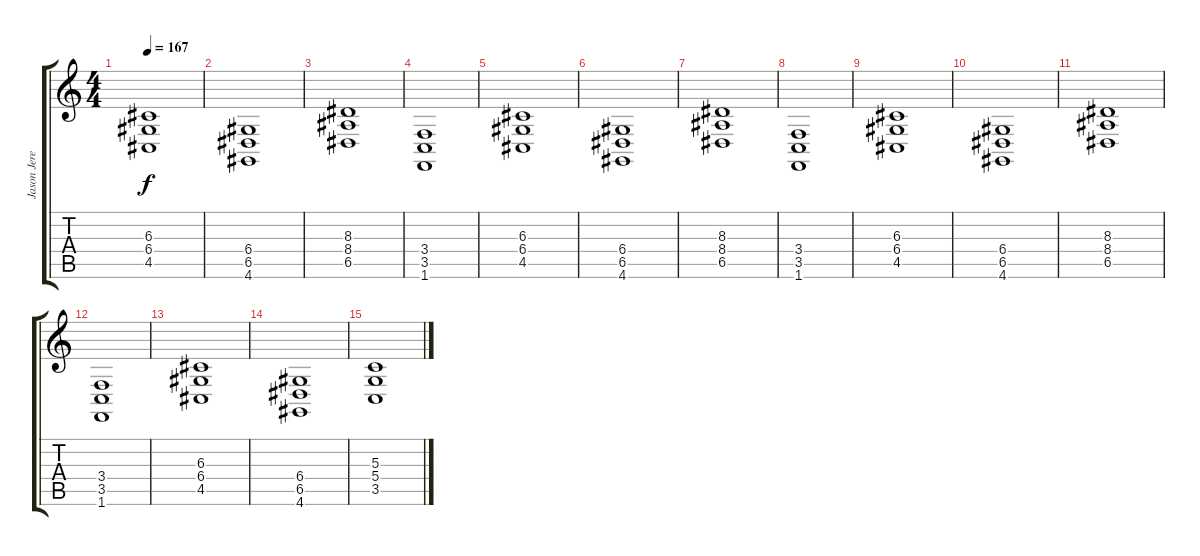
\track ("Jason Jeremy (piano)" "Jason Jere") {instrument electricgrandpiano}
\staff {score tabs}
\tuning (E4 B3 G3 D3 A2 E2) {hide}
\ts (4 4)
\tempo 167
\clef g2
\ks c
(6.3 6.4 4.5).1{dy f volume 11} |
(6.4 6.5 4.6).1 |
(8.3 8.4 6.5).1 |
(3.4 3.5 1.6).1 |
(6.3 6.4 4.5).1 |
(6.4 6.5 4.6).1 |
(8.3 8.4 6.5).1 |
(3.4 3.5 1.6).1 |
(6.3 6.4 4.5).1 |
(6.4 6.5 4.6).1 |
(8.3 8.4 6.5).1 |
(3.4 3.5 1.6).1 |
(6.3 6.4 4.5).1 |
(6.4 6.5 4.6).1 |
(5.3 5.4 3.5).1
